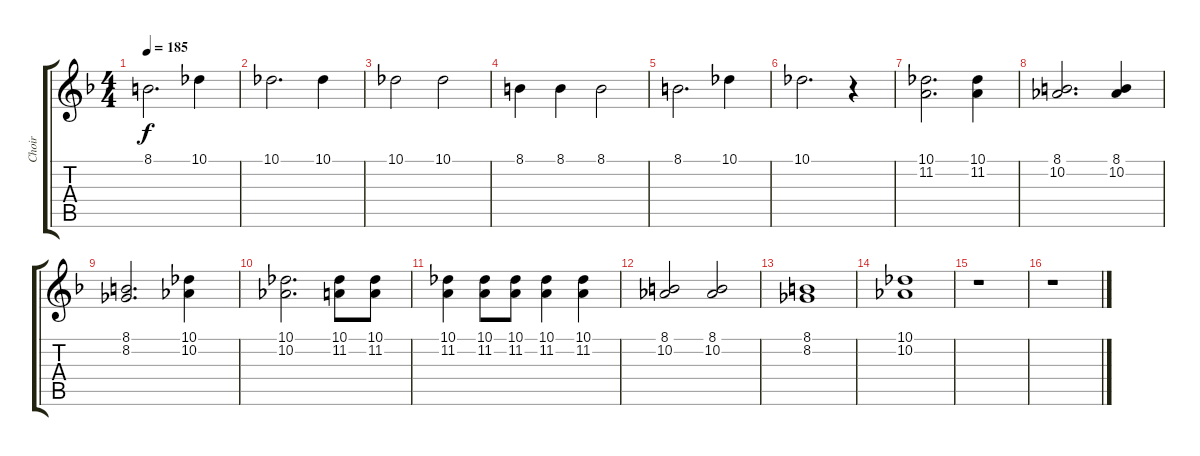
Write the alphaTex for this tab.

\track ("Choir" "Choir") {instrument choiraahs}
\staff {score tabs}
\tuning (Eb4 Bb3 Gb3 Db3 Ab2 Eb2) {hide}
\ts (4 4)
\tempo 185
\clef g2
\ks f
8.1.2{d dy f} 10.1.4 |
10.1.2{d} 10.1.4 |
10.1.2 10.1.2 |
8.1.4 8.1.4 8.1.2 |
8.1.2{d} 10.1.4 |
10.1.2{d} r.4 |
(10.1 11.2).2{d} (10.1 11.2).4 |
(8.1 10.2).2{d} (8.1 10.2).4 |
(8.1 8.2).2{d} (10.1 10.2).4 |
(10.1 10.2).2{d} (10.1 11.2).8 (10.1 11.2).8 |
(10.1 11.2).4 (10.1 11.2).8 (10.1 11.2).8 (10.1 11.2).4 (10.1 11.2).4 |
(8.1 10.2).2 (8.1 10.2).2 |
(8.1 8.2).1 |
(10.1 10.2).1 |
r.1 |
r.1
